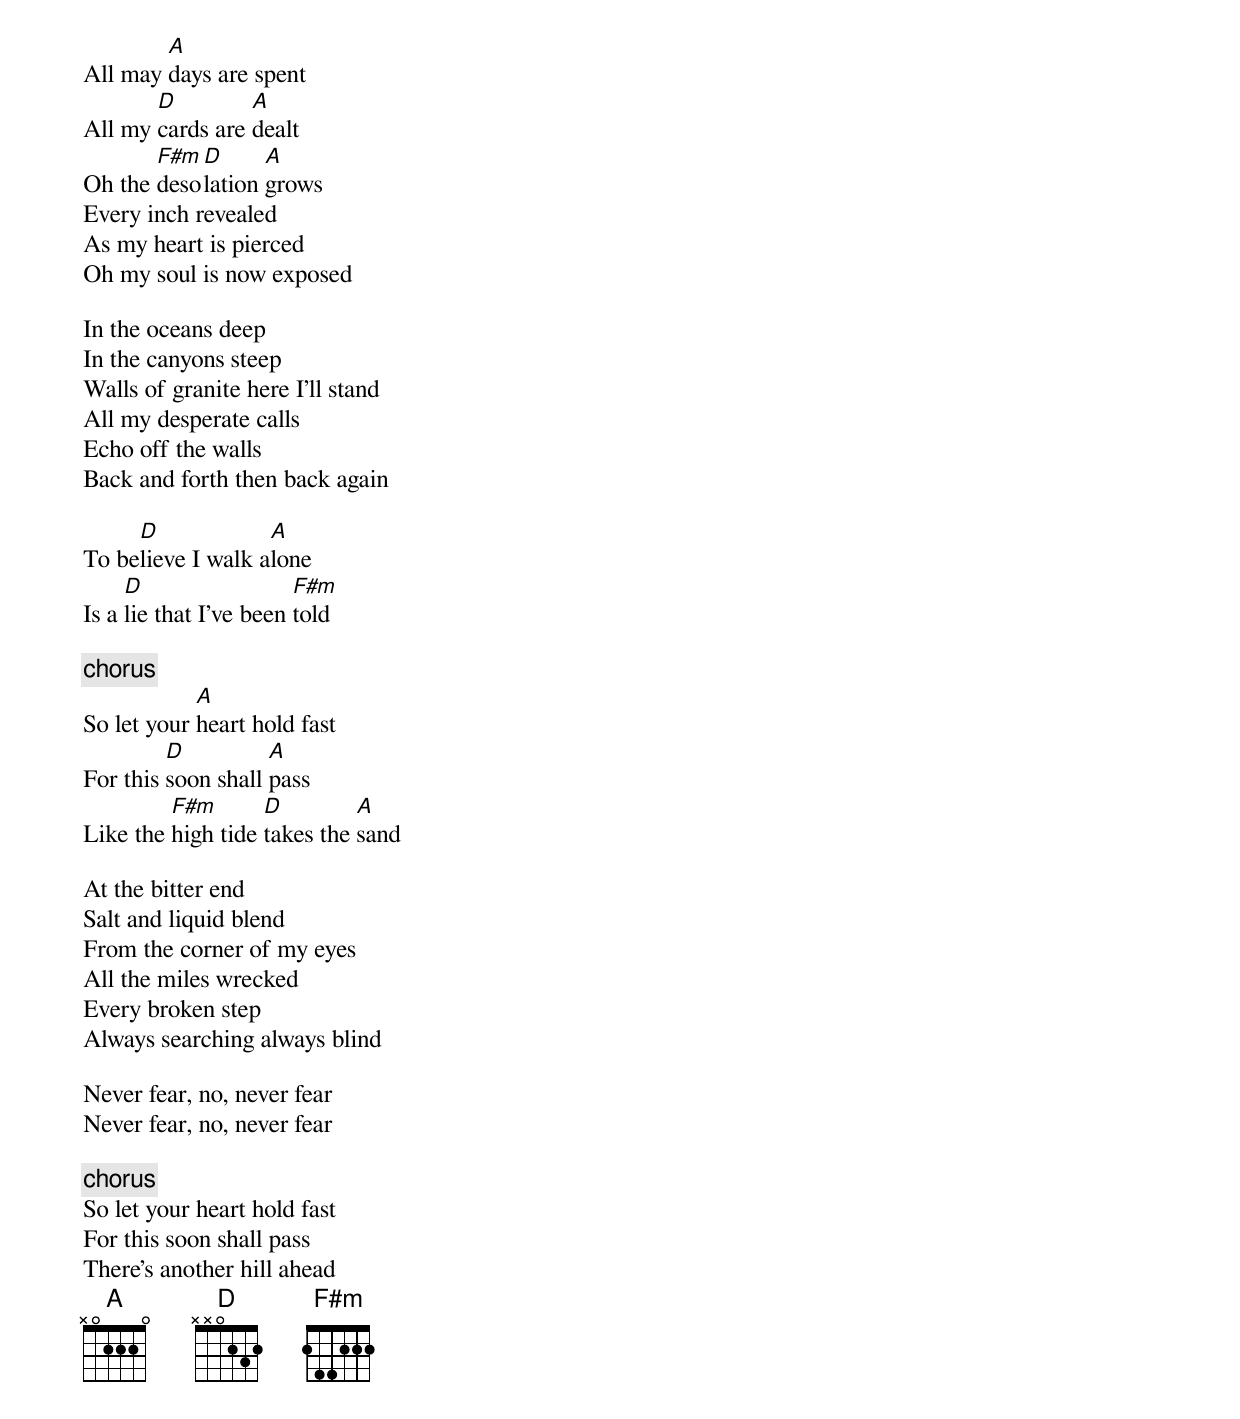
        A
All may days are spent
       D         A
All my cards are dealt
       F#m D      A
Oh the desolation grows
Every inch revealed
As my heart is pierced
Oh my soul is now exposed

In the oceans deep
In the canyons steep
Walls of granite here I'll stand
All my desperate calls
Echo off the walls
Back and forth then back again

     D             A
To believe I walk alone
     D                  F#m
Is a lie that I've been told

[chorus]
            A
So let your heart hold fast
         D          A
For this soon shall pass
         F#m       D         A
Like the high tide takes the sand

At the bitter end
Salt and liquid blend
From the corner of my eyes
All the miles wrecked
Every broken step
Always searching always blind

Never fear, no, never fear
Never fear, no, never fear

[chorus]
So let your heart hold fast
For this soon shall pass
There's another hill ahead
